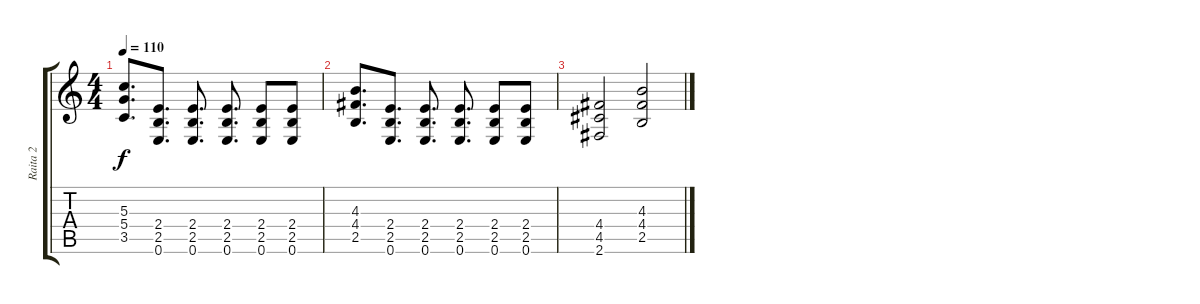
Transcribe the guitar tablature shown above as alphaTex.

\track ("Raita 2" "Raita 2") {instrument distortionguitar}
\staff {score tabs}
\tuning (E4 B3 G3 D3 A2 E2) {hide}
\ts (4 4)
\tempo 110
\clef g2
\ks c
(5.3 5.4 3.5).8{d dy f} (2.4 2.5 0.6).8{d} (2.4 2.5 0.6).8{d} (2.4 2.5 0.6).8{d} (2.4 2.5 0.6).8 (2.4 2.5 0.6).8 |
(4.3 4.4 2.5).8{d} (2.4 2.5 0.6).8{d} (2.4 2.5 0.6).8{d} (2.4 2.5 0.6).8{d} (2.4 2.5 0.6).8 (2.4 2.5 0.6).8 |
(4.4 4.5 2.6).2 (4.3 4.4 2.5).2
